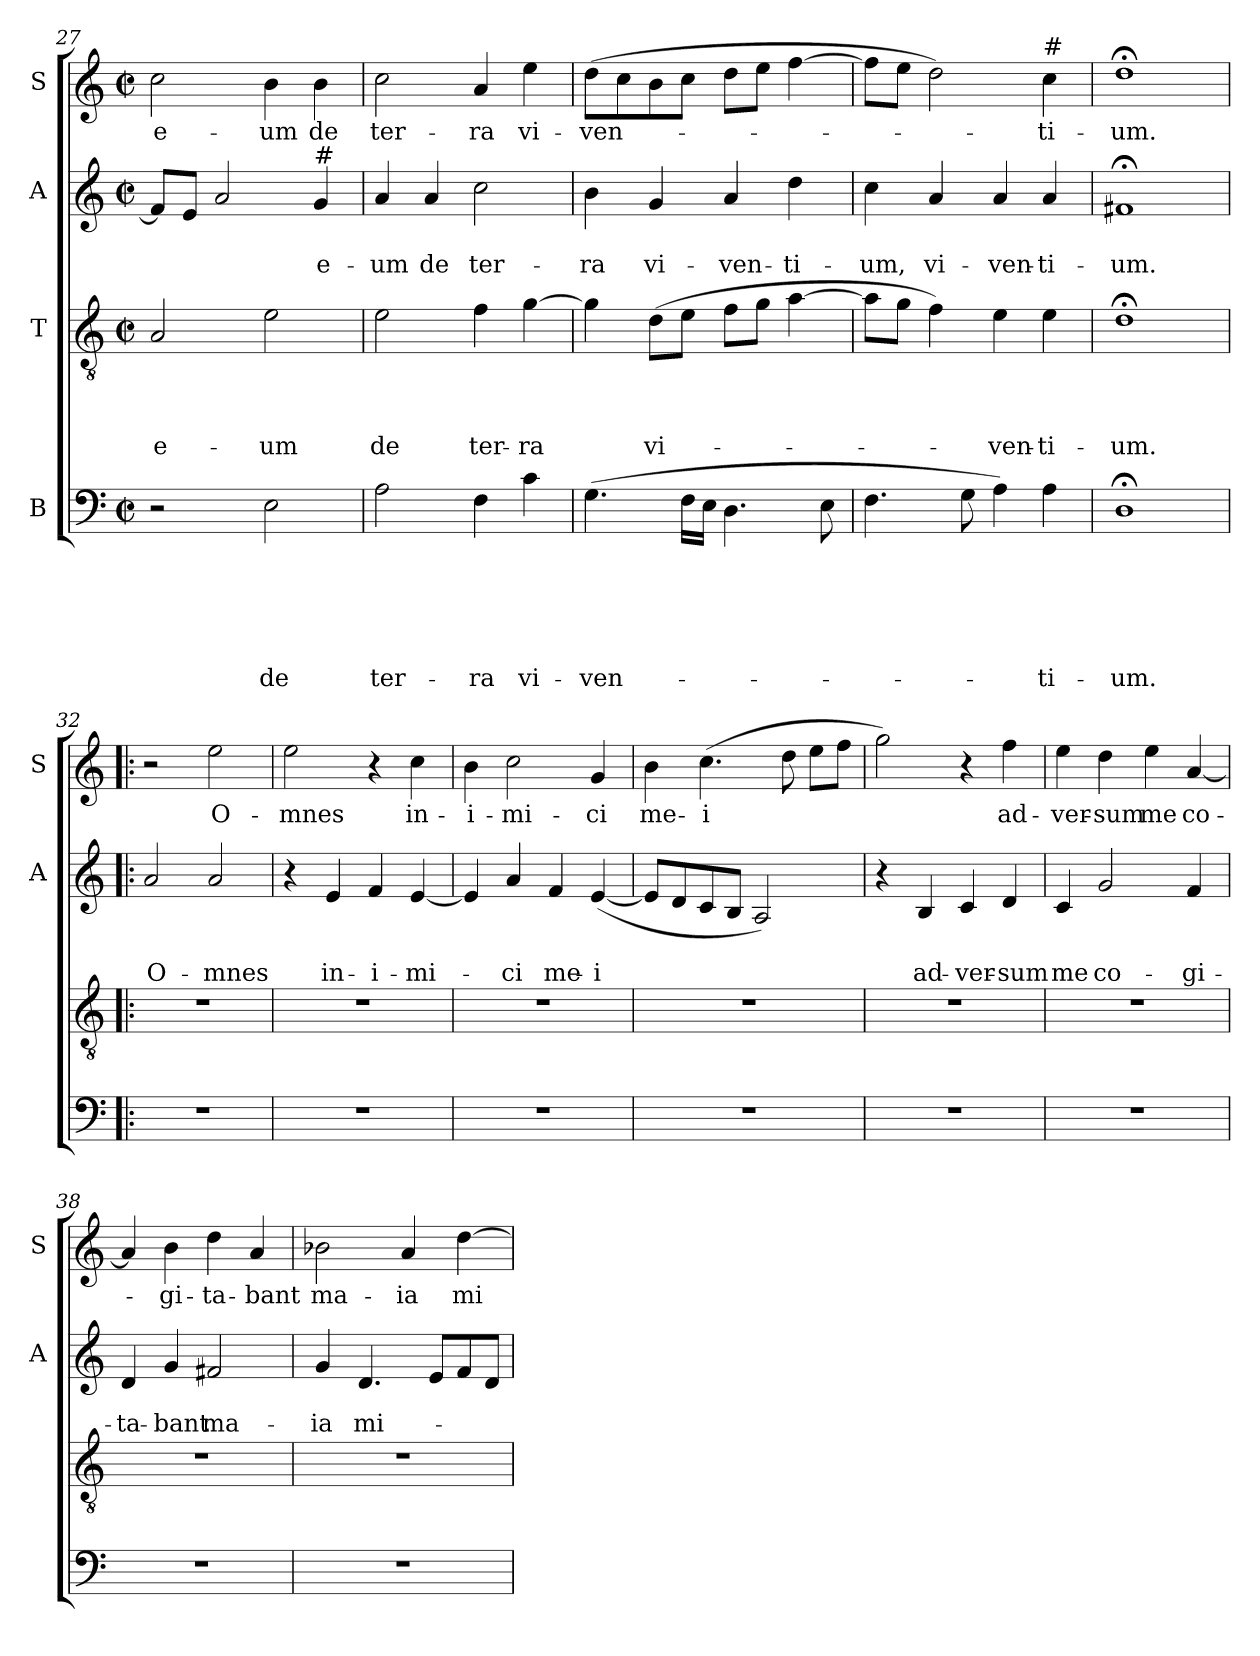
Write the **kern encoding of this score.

**kern	**text	**text	**text	**text	**text	**text	**kern	**text	**text	**text	**text	**kern	**text	**text	**kern	**text
*part4	*part4	*part4	*part4	*part4	*part4	*part4	*part3	*part3	*part3	*part3	*part3	*part2	*part2	*part2	*part1	*part1
*staff4	*staff4	*staff4	*staff4	*staff4	*staff4	*staff4	*staff3	*staff3	*staff3	*staff3	*staff3	*staff2	*staff2	*staff2	*staff1	*staff1
*I"B	*	*	*	*	*	*	*I"T	*	*	*	*	*I"A	*	*	*I"S	*
*	*	*	*	*	*	*	*	*	*	*	*	*I'A	*	*	*I'S	*
!!LO:LB:g=z
*clefF4	*	*	*	*	*	*	*clefGv2	*	*	*	*	*clefG2	*	*	*clefG2	*
*k[]	*	*	*	*	*	*	*k[]	*	*	*	*	*k[]	*	*	*k[]	*
*C:	*	*	*	*	*	*	*C:	*	*	*	*	*C:	*	*	*C:	*
*M2/2	*	*	*	*	*	*	*M2/2	*	*	*	*	*M2/2	*	*	*M2/2	*
*met(c|)	*	*	*	*	*	*	*met(c|)	*	*	*	*	*met(c|)	*	*	*met(c|)	*
=27	=27	=27	=27	=27	=27	=27	=27	=27	=27	=27	=27	=27	=27	=27	=27	=27
!	!	!	!	!	!	!	!	!	!	!	!LO:LY:b	!	!	!	!	!LO:LY:b
2r	.	.	.	.	.	.	2A/	.	.	.	e-	8f/L]	.	.	2cc\	e-
.	.	.	.	.	.	.	.	.	.	.	.	8e/J	.	.	.	.
.	.	.	.	.	.	.	.	.	.	.	.	2a/	.	.	.	.
!	!	!	!	!	!	!LO:LY:b	!	!	!	!	!LO:LY:b	!	!	!	!	!LO:LY:b
2E\	.	.	.	.	.	de	2e\	.	.	.	-um	.	.	.	4b\	-um
!	!	!	!	!	!	!	!	!	!	!	!	!LO:TX:a:t=#	!	!	!	!
!	!	!	!	!	!	!	!	!	!	!	!	!	!	!LO:LY:b	!	!LO:LY:b
.	.	.	.	.	.	.	.	.	.	.	.	4g/	.	e-	4b\	de
=28	=28	=28	=28	=28	=28	=28	=28	=28	=28	=28	=28	=28	=28	=28	=28	=28
!	!	!	!	!	!	!LO:LY:b	!	!	!	!	!LO:LY:b	!	!	!LO:LY:b	!	!LO:LY:b
2A\	.	.	.	.	.	ter-	2e\	.	.	.	de	4a/	.	-um	2cc\	ter-
!	!	!	!	!	!	!	!	!	!	!	!	!	!	!LO:LY:b	!	!
.	.	.	.	.	.	.	.	.	.	.	.	4a/	.	de	.	.
!	!	!	!	!	!	!LO:LY:b	!	!	!	!	!LO:LY:b	!	!	!LO:LY:b	!	!LO:LY:b
4F\	.	.	.	.	.	-ra	4f\	.	.	.	ter-	2cc\	.	ter-	4a/	-ra
!	!	!	!	!	!	!LO:LY:b	!	!	!	!	!LO:LY:b:rj	!	!	!	!	!LO:LY:b
4c\	.	.	.	.	.	vi-	[>4g\	.	.	.	-ra	.	.	.	4ee\	vi-
=29	=29	=29	=29	=29	=29	=29	=29	=29	=29	=29	=29	=29	=29	=29	=29	=29
!	!	!	!	!	!	!LO:LY:b	!	!	!	!	!	!	!	!LO:LY:b	!	!LO:LY:b
(>4.G\	.	.	.	.	.	-ven-	4g\]	.	.	.	.	4b\	.	-ra	(>8dd\L	-ven-
.	.	.	.	.	.	.	.	.	.	.	.	.	.	.	8cc\	.
!	!	!	!	!	!	!	!	!	!	!	!LO:LY:b	!	!	!LO:LY:b	!	!
.	.	.	.	.	.	.	(>8d\L	.	.	.	vi-	4g/	.	vi-	8b\	.
16F\LL	.	.	.	.	.	.	8e\J	.	.	.	.	.	.	.	8cc\J	.
16E\JJ	.	.	.	.	.	.	.	.	.	.	.	.	.	.	.	.
!	!	!	!	!	!	!	!	!	!	!	!	!	!	!LO:LY:b	!	!
4.D\	.	.	.	.	.	.	8f\L	.	.	.	.	4a/	.	-ven-	8dd\L	.
.	.	.	.	.	.	.	8g\J	.	.	.	.	.	.	.	8ee\J	.
!	!	!	!	!	!	!	!	!	!	!	!	!	!	!LO:LY:b	!	!
.	.	.	.	.	.	.	[>4a\	.	.	.	.	4dd\	.	-ti-	[>4ff\	.
8E\	.	.	.	.	.	.	.	.	.	.	.	.	.	.	.	.
=30	=30	=30	=30	=30	=30	=30	=30	=30	=30	=30	=30	=30	=30	=30	=30	=30
!	!	!	!	!	!	!	!	!	!	!	!	!	!	!LO:LY:b	!	!
4.F\	.	.	.	.	.	.	8a\L]	.	.	.	.	4cc\	.	-um,	8ff\L]	.
.	.	.	.	.	.	.	8g\J	.	.	.	.	.	.	.	8ee\J	.
!	!	!	!	!	!	!	!	!	!	!	!	!	!	!LO:LY:b	!	!
.	.	.	.	.	.	.	4f\)	.	.	.	.	4a/	.	vi-	2dd\)	.
8G\	.	.	.	.	.	.	.	.	.	.	.	.	.	.	.	.
!	!	!	!	!	!	!	!	!	!	!	!LO:LY:b	!	!	!LO:LY:b	!	!
4A\)	.	.	.	.	.	.	4e\	.	.	.	-ven-	4a/	.	-ven-	.	.
!	!	!	!	!	!	!	!	!	!	!	!	!	!	!	!LO:TX:a:t=#	!
!	!	!	!	!	!	!LO:LY:b	!	!	!	!	!LO:LY:b:rj	!	!	!LO:LY:b:rj	!	!LO:LY:b
4A\	.	.	.	.	.	-ti-	4e\	.	.	.	-ti-	4a/	.	-ti-	4cc\	-ti-
=31	=31	=31	=31	=31	=31	=31	=31	=31	=31	=31	=31	=31	=31	=31	=31	=31
!	!	!	!	!	!	!LO:LY:b	!	!	!	!	!LO:LY:b	!	!	!LO:LY:b	!	!LO:LY:b
1D;<	.	.	.	.	.	-um.	1d;<	.	.	.	-um.	1f#X;	.	-um.	1dd;<	-um.
!!LO:PB:g=z
=32!|:	=32!|:	=32!|:	=32!|:	=32!|:	=32!|:	=32!|:	=32!|:	=32!|:	=32!|:	=32!|:	=32!|:	=32!|:	=32!|:	=32!|:	=32!|:	=32!|:
!	!	!	!	!	!	!	!	!	!	!	!	!	!	!LO:LY:b	!	!
1r	.	.	.	.	.	.	1r	.	.	.	.	2a/	.	O-	2r	.
!	!	!	!	!	!	!	!	!	!	!	!	!	!	!LO:LY:b	!	!LO:LY:b
.	.	.	.	.	.	.	.	.	.	.	.	2a/	.	-mnes	2ee\	O-
=33	=33	=33	=33	=33	=33	=33	=33	=33	=33	=33	=33	=33	=33	=33	=33	=33
!	!	!	!	!	!	!	!	!	!	!	!	!	!	!	!	!LO:LY:b
1r	.	.	.	.	.	.	1r	.	.	.	.	4r	.	.	2ee\	-mnes
!	!	!	!	!	!	!	!	!	!	!	!	!	!	!LO:LY:b	!	!
.	.	.	.	.	.	.	.	.	.	.	.	4e/	.	in-	.	.
!	!	!	!	!	!	!	!	!	!	!	!	!	!	!LO:LY:b	!	!
.	.	.	.	.	.	.	.	.	.	.	.	4f/	.	-i-	4r	.
!	!	!	!	!	!	!	!	!	!	!	!	!	!	!LO:LY:b	!	!LO:LY:b
.	.	.	.	.	.	.	.	.	.	.	.	[<4e/	.	-mi-	4cc\	in-
=34	=34	=34	=34	=34	=34	=34	=34	=34	=34	=34	=34	=34	=34	=34	=34	=34
!	!	!	!	!	!	!	!	!	!	!	!	!	!	!	!	!LO:LY:b
1r	.	.	.	.	.	.	1r	.	.	.	.	4e/]	.	.	4b\	-i-
!	!	!	!	!	!	!	!	!	!	!	!	!	!	!LO:LY:b	!	!LO:LY:b
.	.	.	.	.	.	.	.	.	.	.	.	4a/	.	-ci	2cc\	-mi-
!	!	!	!	!	!	!	!	!	!	!	!	!	!	!LO:LY:b	!	!
.	.	.	.	.	.	.	.	.	.	.	.	4f/	.	me-	.	.
!	!	!	!	!	!	!	!	!	!	!	!	!	!	!LO:LY:b:rj	!	!LO:LY:b
.	.	.	.	.	.	.	.	.	.	.	.	(<[<4e/	.	-i	4g/	-ci
=35	=35	=35	=35	=35	=35	=35	=35	=35	=35	=35	=35	=35	=35	=35	=35	=35
!	!	!	!	!	!	!	!	!	!	!	!	!	!	!	!	!LO:LY:b
1r	.	.	.	.	.	.	1r	.	.	.	.	8e/L]	.	.	4b\	me-
.	.	.	.	.	.	.	.	.	.	.	.	8d/	.	.	.	.
!	!	!	!	!	!	!	!	!	!	!	!	!	!	!	!	!LO:LY:b:rj
.	.	.	.	.	.	.	.	.	.	.	.	8c/	.	.	(>4.cc\	-i
.	.	.	.	.	.	.	.	.	.	.	.	8B/J	.	.	.	.
.	.	.	.	.	.	.	.	.	.	.	.	2A/)	.	.	.	.
.	.	.	.	.	.	.	.	.	.	.	.	.	.	.	8dd\	.
.	.	.	.	.	.	.	.	.	.	.	.	.	.	.	8ee\L	.
.	.	.	.	.	.	.	.	.	.	.	.	.	.	.	8ff\J	.
=36	=36	=36	=36	=36	=36	=36	=36	=36	=36	=36	=36	=36	=36	=36	=36	=36
1r	.	.	.	.	.	.	1r	.	.	.	.	4r	.	.	2gg\)	.
!	!	!	!	!	!	!	!	!	!	!	!	!	!	!LO:LY:b	!	!
.	.	.	.	.	.	.	.	.	.	.	.	4B/	.	ad-	.	.
!	!	!	!	!	!	!	!	!	!	!	!	!	!	!LO:LY:b	!	!
.	.	.	.	.	.	.	.	.	.	.	.	4c/	.	-ver-	4r	.
!	!	!	!	!	!	!	!	!	!	!	!	!	!	!LO:LY:b:rj	!	!LO:LY:b
.	.	.	.	.	.	.	.	.	.	.	.	4d/	.	-sum	4ff\	ad-
!!LO:LB:g=z
=37	=37	=37	=37	=37	=37	=37	=37	=37	=37	=37	=37	=37	=37	=37	=37	=37
!	!	!	!	!	!	!	!	!	!	!	!	!	!	!LO:LY:b	!	!LO:LY:b
1r	.	.	.	.	.	.	1r	.	.	.	.	4c/	.	me	4ee\	-ver-
!	!	!	!	!	!	!	!	!	!	!	!	!	!	!LO:LY:b	!	!LO:LY:b
.	.	.	.	.	.	.	.	.	.	.	.	2g/	.	co-	4dd\	-sum
!	!	!	!	!	!	!	!	!	!	!	!	!	!	!	!	!LO:LY:b
.	.	.	.	.	.	.	.	.	.	.	.	.	.	.	4ee\	me
!	!	!	!	!	!	!	!	!	!	!	!	!	!	!LO:LY:b	!	!LO:LY:b
.	.	.	.	.	.	.	.	.	.	.	.	4f/	.	-gi-	[<4a/	co-
=38	=38	=38	=38	=38	=38	=38	=38	=38	=38	=38	=38	=38	=38	=38	=38	=38
!	!	!	!	!	!	!	!	!	!	!	!	!	!	!LO:LY:b	!	!
1r	.	.	.	.	.	.	1r	.	.	.	.	4d/	.	-ta-	4a/]	.
!	!	!	!	!	!	!	!	!	!	!	!	!	!	!LO:LY:b	!	!LO:LY:b
.	.	.	.	.	.	.	.	.	.	.	.	4g/	.	-bant	4b\	-gi-
!	!	!	!	!	!	!	!	!	!	!	!	!	!	!LO:LY:b	!	!LO:LY:b
.	.	.	.	.	.	.	.	.	.	.	.	2f#X/	.	ma-	4dd\	-ta-
!	!	!	!	!	!	!	!	!	!	!	!	!	!	!	!	!LO:LY:b
.	.	.	.	.	.	.	.	.	.	.	.	.	.	.	4a/	-bant
=39	=39	=39	=39	=39	=39	=39	=39	=39	=39	=39	=39	=39	=39	=39	=39	=39
!	!	!	!	!	!	!	!	!	!	!	!	!	!	!LO:LY:b	!	!LO:LY:b
1r	.	.	.	.	.	.	1r	.	.	.	.	4g/	.	-ia	2b-X\	ma-
!	!	!	!	!	!	!	!	!	!	!	!	!	!	!LO:LY:b	!	!
.	.	.	.	.	.	.	.	.	.	.	.	4.d/	.	mi-	.	.
!	!	!	!	!	!	!	!	!	!	!	!	!	!	!	!	!LO:LY:b
.	.	.	.	.	.	.	.	.	.	.	.	.	.	.	4a/	-ia
.	.	.	.	.	.	.	.	.	.	.	.	8e/L	.	.	.	.
!	!	!	!	!	!	!	!	!	!	!	!	!	!	!	!	!LO:LY:b
.	.	.	.	.	.	.	.	.	.	.	.	8f/	.	.	[>4dd\	mi-
.	.	.	.	.	.	.	.	.	.	.	.	8d/J	.	.	.	.
=	=	=	=	=	=	=	=	=	=	=	=	=	=	=	=	=
*-	*-	*-	*-	*-	*-	*-	*-	*-	*-	*-	*-	*-	*-	*-	*-	*-
